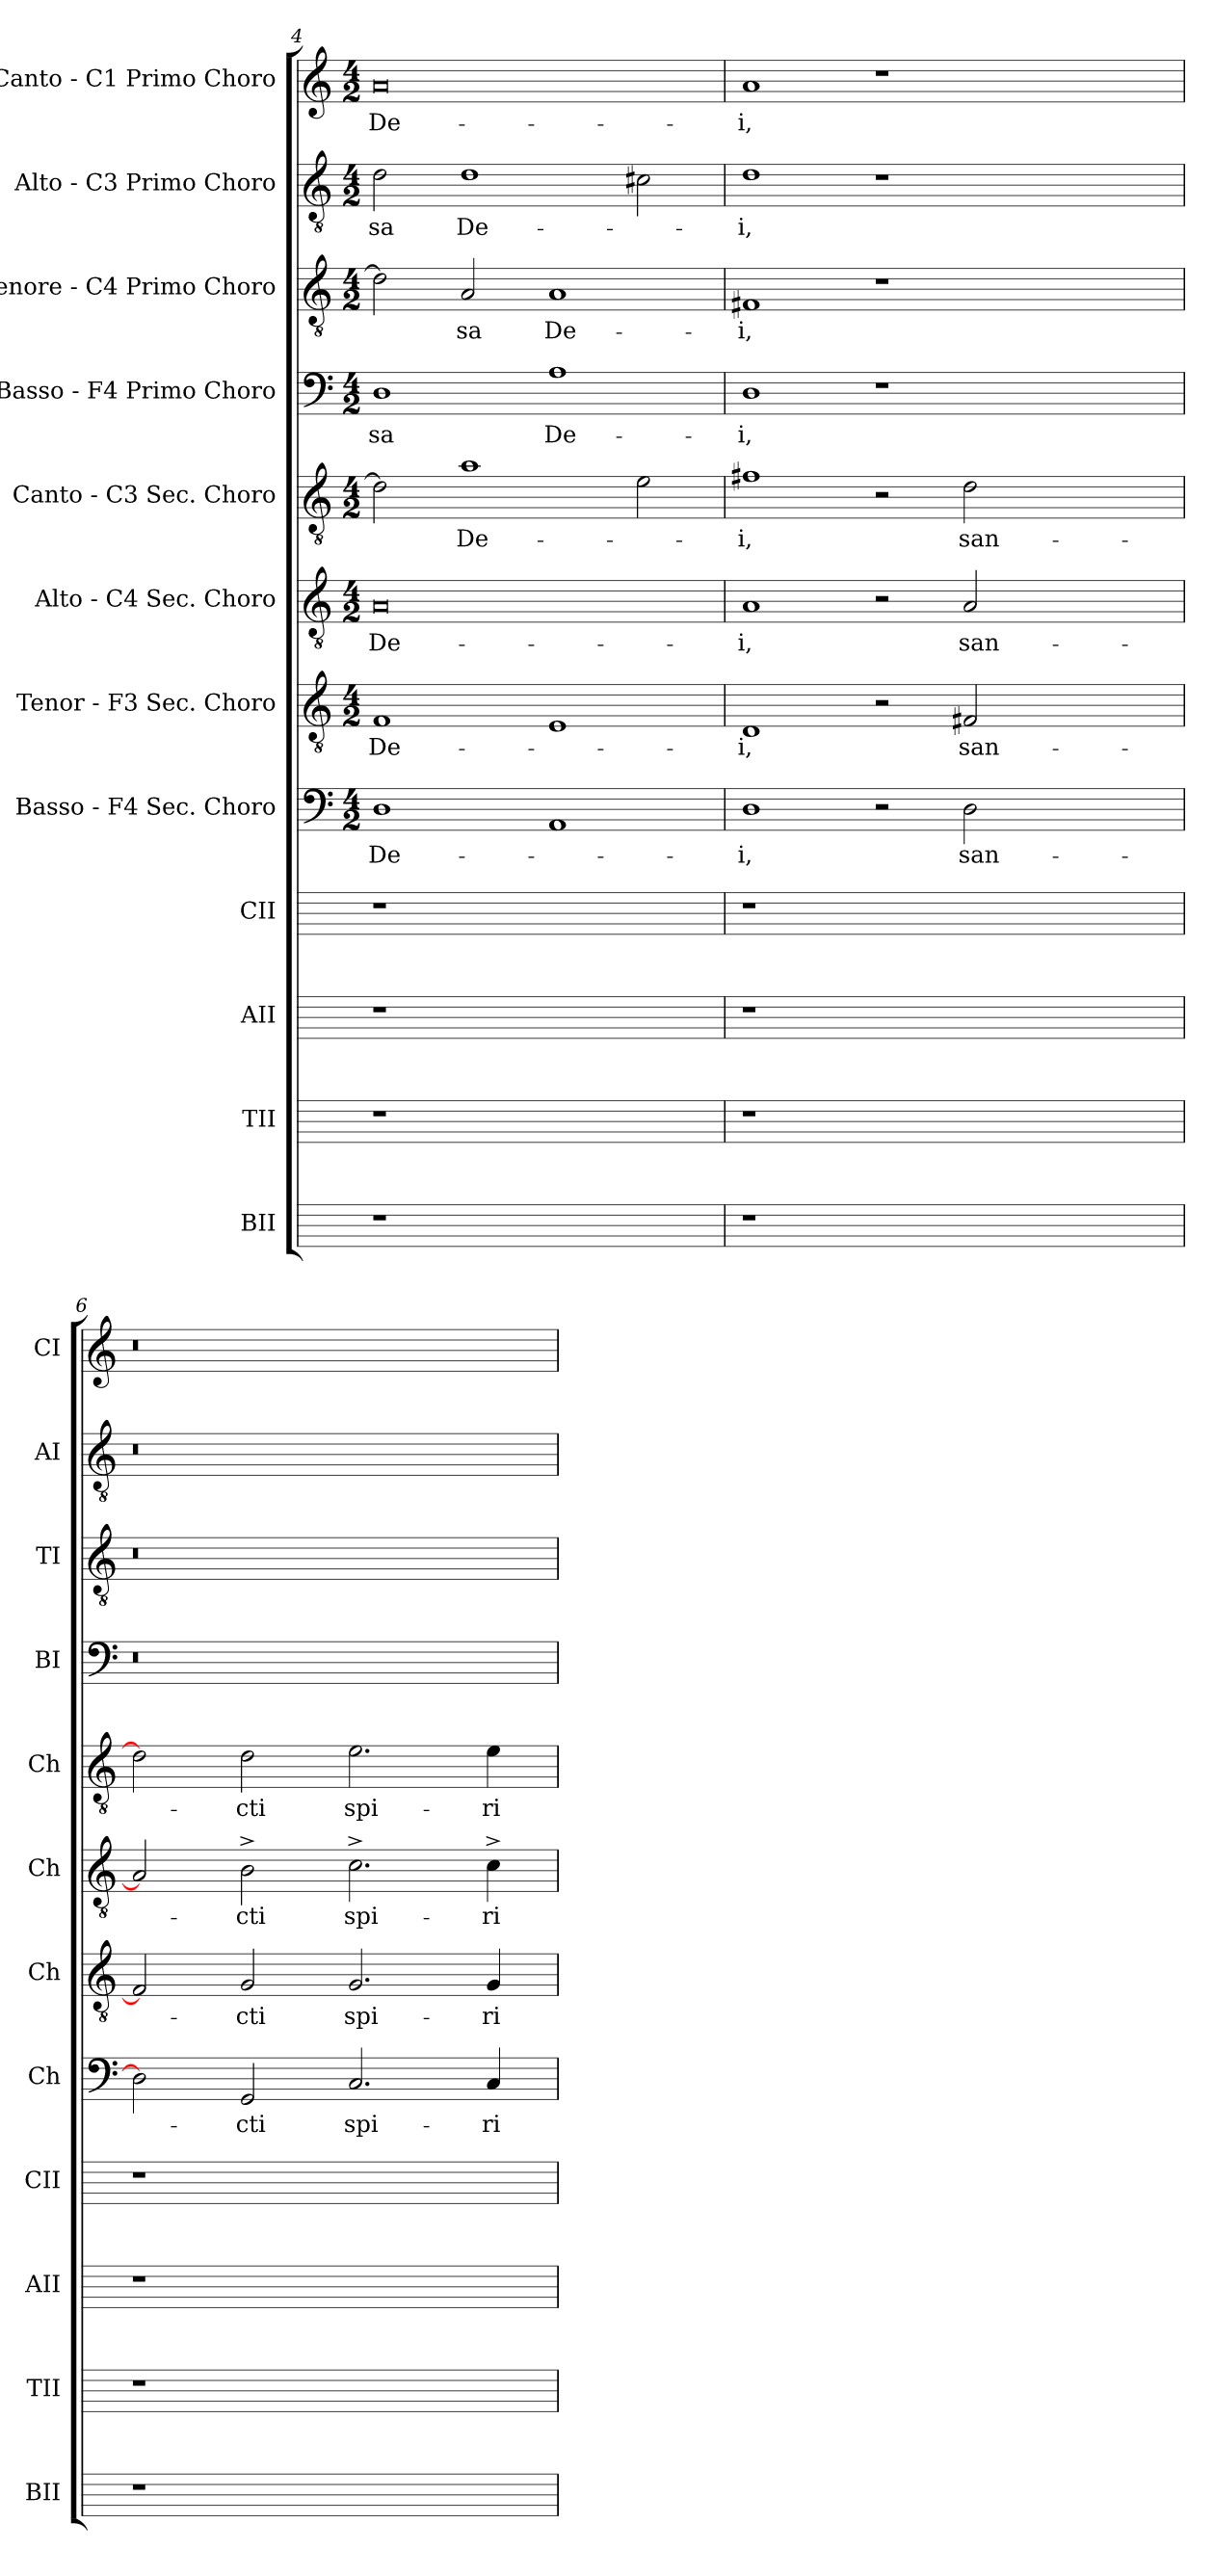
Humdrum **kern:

**kern	**kern	**kern	**kern	**kern	**text	**kern	**text	**kern	**text	**kern	**text	**kern	**text	**kern	**text	**kern	**text	**kern	**text
*part12	*part11	*part10	*part9	*part8	*part8	*part7	*part7	*part6	*part6	*part5	*part5	*part4	*part4	*part3	*part3	*part2	*part2	*part1	*part1
*staff12	*staff11	*staff10	*staff9	*staff8	*staff8	*staff7	*staff7	*staff6	*staff6	*staff5	*staff5	*staff4	*staff4	*staff3	*staff3	*staff2	*staff2	*staff1	*staff1
*I"BII	*I"TII	*I"AII	*I"CII	*I"Basso - F4  Sec. Choro	*	*I"Tenor - F3  Sec. Choro	*	*I"Alto - C4  Sec. Choro	*	*I"Canto - C3  Sec. Choro	*	*I"Basso - F4  Primo Choro	*	*I"Tenore - C4  Primo Choro	*	*I"Alto - C3  Primo Choro	*	*I"Canto - C1  Primo Choro	*
*I'BII	*I'TII	*I'AII	*I'CII	*I'Ch	*	*I'Ch	*	*I'Ch	*	*I'Ch	*	*I'BI	*	*I'TI	*	*I'AI	*	*I'CI	*
*	*	*	*	*clefF4	*	*clefGv2	*	*clefGv2	*	*clefGv2	*	*clefF4	*	*clefGv2	*	*clefGv2	*	*clefG2	*
*	*	*	*	*M4/2	*	*M4/2	*	*M4/2	*	*M4/2	*	*M4/2	*	*M4/2	*	*M4/2	*	*M4/2	*
=4	=4	=4	=4	=4	=4	=4	=4	=4	=4	=4	=4	=4	=4	=4	=4	=4	=4	=4	=4
!	!	!	!	!	!LO:LY:b:cj	!	!LO:LY:b:cj	!	!LO:LY:b:cj	!	!	!	!LO:LY:b:cj	!	!	!	!LO:LY:b:cj	!	!LO:LY:b:cj
1r	1r	1r	1r	1D	De-	1F	De-	0A	De-	2d\]	.	1D	-sa	2d\]	.	2d\	-sa	0a	De-
!	!	!	!	!	!	!	!	!	!	!	!LO:LY:b:cj	!	!	!	!LO:LY:b:cj	!	!LO:LY:b:cj	!	!
.	.	.	.	.	.	.	.	.	.	1a	De-	.	.	2A/	-sa	1d	De-	.	.
!	!	!	!	!	!	!	!	!	!	!	!	!	!LO:LY:b:cj	!	!LO:LY:b:cj	!	!	!	!
1ryy	1ryy	1ryy	1ryy	1AA	.	1E	.	.	.	.	.	1A	De-	1A	De-	.	.	.	.
.	.	.	.	.	.	.	.	.	.	2e\	.	.	.	.	.	2c#X\	.	.	.
=5	=5	=5	=5	=5	=5	=5	=5	=5	=5	=5	=5	=5	=5	=5	=5	=5	=5	=5	=5
!	!	!	!	!	!LO:LY:b:rj	!	!LO:LY:b:rj	!	!LO:LY:b:rj	!	!LO:LY:b:rj	!	!LO:LY:b:rj	!	!LO:LY:b:rj	!	!LO:LY:b:rj	!	!LO:LY:b:rj
1r	1r	1r	1r	1D	-i,	1D	-i,	1A	-i,	1f#X	-i,	1D	-i,	1F#X	-i,	1d	-i,	1a	-i,
!	!	!	!	!	!	!	!	!	!	!	!	!LO:N:vis=1	!	!LO:N:vis=1	!	!LO:N:vis=1	!	!LO:N:vis=1	!
0ryy	0ryy	0ryy	0ryy	2r	.	2r	.	2r	.	2r	.	0r	.	0r	.	0r	.	0r	.
!	!	!	!	!	!LO:LY:b:cj	!	!LO:LY:b:cj	!	!LO:LY:b:cj	!	!LO:LY:b:cj	!	!	!	!	!	!	!	!
.	.	.	.	[>2D\	san-	[<2F#X/	san-	[<2A/	san-	[>2d\	san-	.	.	.	.	.	.	.	.
.	.	.	.	1ryy	.	1ryy	.	1ryy	.	1ryy	.	.	.	.	.	.	.	.	.
=6	=6	=6	=6	=6	=6	=6	=6	=6	=6	=6	=6	=6	=6	=6	=6	=6	=6	=6	=6
1r	1r	1r	1r	2D\]	.	2F#/]	.	2A/]	.	2d\]	.	0r	.	0r	.	0r	.	0r	.
!	!	!	!	!	!LO:LY:b:cj	!	!LO:LY:b:cj	!	!LO:LY:b:cj	!	!LO:LY:b:cj	!	!	!	!	!	!	!	!
.	.	.	.	2GG/	-cti	2G/	-cti	2B^<\	-cti	2d\	-cti	.	.	.	.	.	.	.	.
!	!	!	!	!	!LO:LY:b:cj	!	!LO:LY:b:cj	!	!LO:LY:b:cj	!	!LO:LY:b:cj	!	!	!	!	!	!	!	!
1ryy	1ryy	1ryy	1ryy	2.C/	spi-	2.G/	spi-	2.c^<\	spi-	2.e\	spi-	.	.	.	.	.	.	.	.
!	!	!	!	!	!LO:LY:b:cj	!	!LO:LY:b:cj	!	!LO:LY:b:cj	!	!LO:LY:b:cj	!	!	!	!	!	!	!	!
.	.	.	.	4C/	-ri-	4G/	-ri-	4c^<\	-ri-	4e\	-ri-	.	.	.	.	.	.	.	.
=	=	=	=	=	=	=	=	=	=	=	=	=	=	=	=	=	=	=	=
*-	*-	*-	*-	*-	*-	*-	*-	*-	*-	*-	*-	*-	*-	*-	*-	*-	*-	*-	*-
